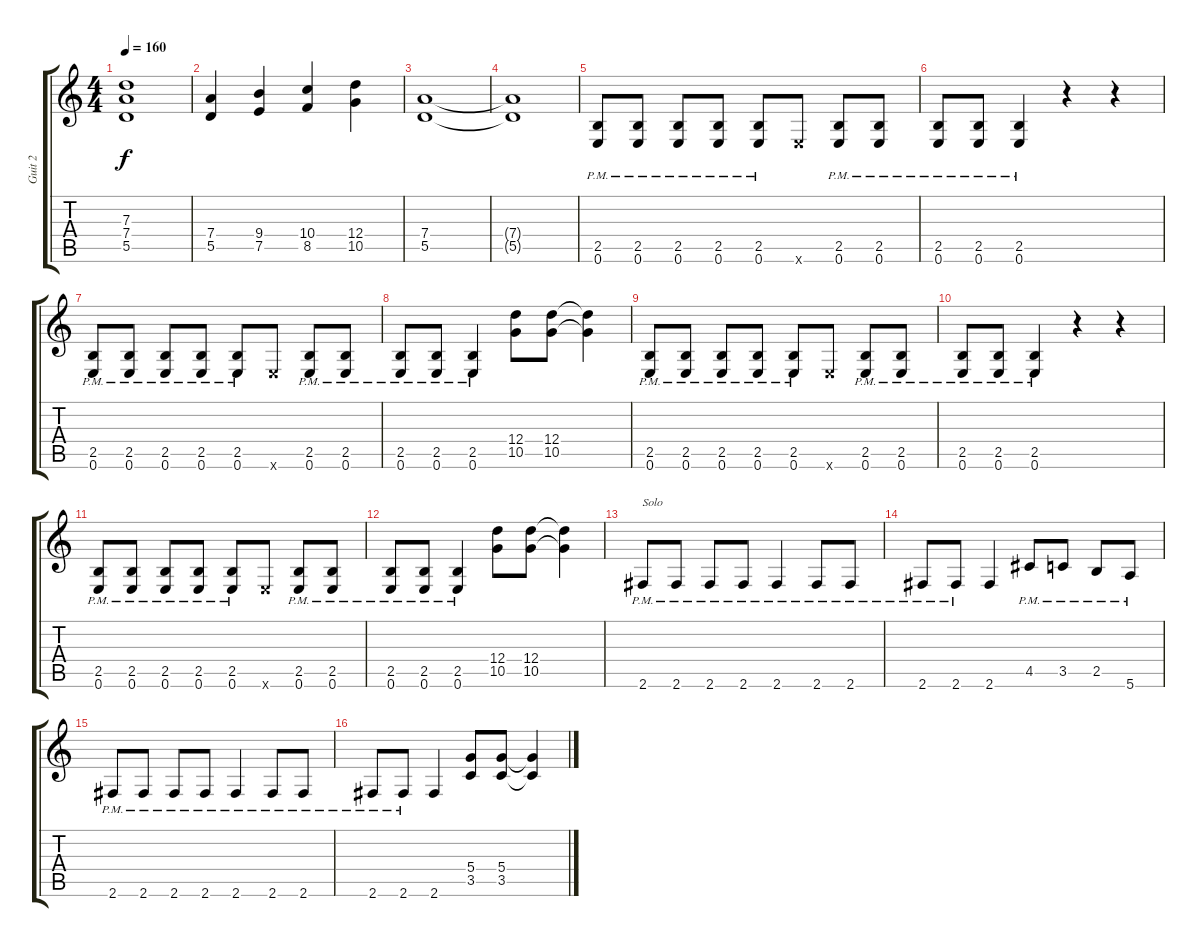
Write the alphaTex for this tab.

\track ("Guit 2" "Guit 2") {instrument distortionguitar}
\staff {score tabs}
\tuning (E4 B3 G3 D3 A2 E2) {hide}
\ts (4 4)
\tempo 160
\clef g2
\ks c
(7.3 7.4 5.5).1{dy f} |
(7.4 5.5).4 (9.4 7.5).4 (10.4 8.5).4 (12.4 10.5).4 |
(7.4 5.5).1 |
(7.4{t} 5.5{t}).1 |
(2.5{pm} 0.6{pm}).8 (2.5{pm} 0.6{pm}).8 (2.5{pm} 0.6{pm}).8 (2.5{pm} 0.6{pm}).8 (2.5{pm} 0.6{pm}).8 0.6{x}.8 (2.5{pm} 0.6{pm}).8 (2.5{pm} 0.6{pm}).8 |
(2.5{pm} 0.6{pm}).8 (2.5{pm} 0.6{pm}).8 (2.5{pm} 0.6{pm}).4 r.4 r.4 |
(2.5{pm} 0.6{pm}).8 (2.5{pm} 0.6{pm}).8 (2.5{pm} 0.6{pm}).8 (2.5{pm} 0.6{pm}).8 (2.5{pm} 0.6{pm}).8 0.6{x}.8 (2.5{pm} 0.6{pm}).8 (2.5{pm} 0.6{pm}).8 |
(2.5{pm} 0.6{pm}).8 (2.5{pm} 0.6{pm}).8 (2.5{pm} 0.6{pm}).4 (12.4 10.5).8 (12.4 10.5).8 (12.4{t} 10.5{t}).4 |
(2.5{pm} 0.6{pm}).8 (2.5{pm} 0.6{pm}).8 (2.5{pm} 0.6{pm}).8 (2.5{pm} 0.6{pm}).8 (2.5{pm} 0.6{pm}).8 0.6{x}.8 (2.5{pm} 0.6{pm}).8 (2.5{pm} 0.6{pm}).8 |
(2.5{pm} 0.6{pm}).8 (2.5{pm} 0.6{pm}).8 (2.5{pm} 0.6{pm}).4 r.4 r.4 |
(2.5{pm} 0.6{pm}).8 (2.5{pm} 0.6{pm}).8 (2.5{pm} 0.6{pm}).8 (2.5{pm} 0.6{pm}).8 (2.5{pm} 0.6{pm}).8 0.6{x}.8 (2.5{pm} 0.6{pm}).8 (2.5{pm} 0.6{pm}).8 |
(2.5{pm} 0.6{pm}).8 (2.5{pm} 0.6{pm}).8 (2.5{pm} 0.6{pm}).4 (12.4 10.5).8 (12.4 10.5).8 (12.4{t} 10.5{t}).4 |
2.6{pm}.8{txt "Solo"} 2.6{pm}.8 2.6{pm}.8 2.6{pm}.8 2.6{pm}.4 2.6{pm}.8 2.6{pm}.8 |
2.6{pm}.8 2.6{pm}.8 2.6.4 4.5{pm}.8 3.5{pm}.8 2.5{pm}.8 5.6{pm}.8 |
2.6{pm}.8 2.6{pm}.8 2.6{pm}.8 2.6{pm}.8 2.6{pm}.4 2.6{pm}.8 2.6{pm}.8 |
2.6{pm}.8 2.6{pm}.8 2.6.4 (5.4 3.5).8 (5.4 3.5).8 (5.4{t} 3.5{t}).4
